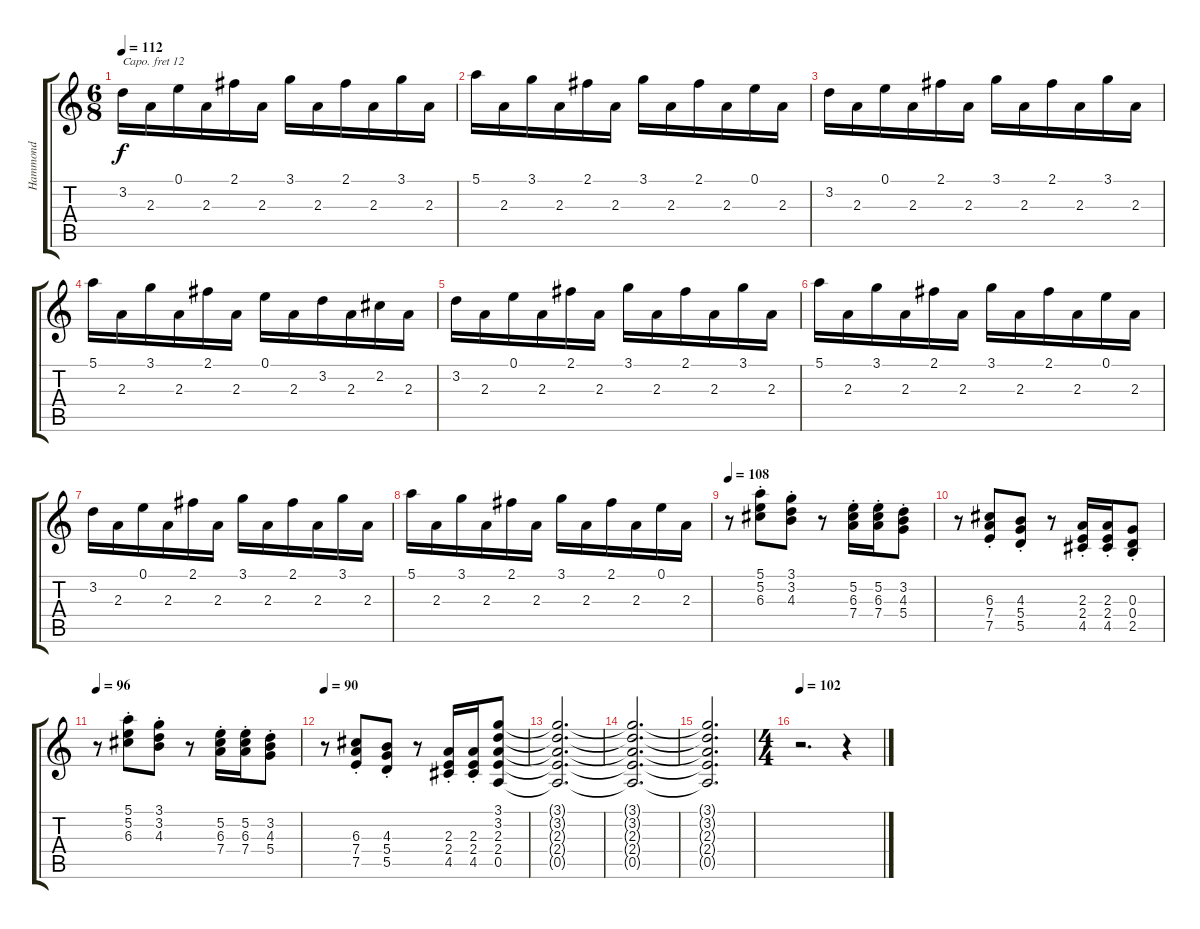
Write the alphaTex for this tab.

\track ("Hammond" "Hammond") {instrument drawbarorgan}
\staff {score tabs}
\capo 12
\tuning (E4 B3 G3 D3 A2 E2) {hide}
\ts (6 8)
\tempo 112
\clef g2
\ks c
3.2.16{dy f} 2.3.16 0.1.16 2.3.16 2.1.16 2.3.16 3.1.16 2.3.16 2.1.16 2.3.16 3.1.16 2.3.16 |
5.1.16 2.3.16 3.1.16 2.3.16 2.1.16 2.3.16 3.1.16 2.3.16 2.1.16 2.3.16 0.1.16 2.3.16 |
3.2.16 2.3.16 0.1.16 2.3.16 2.1.16 2.3.16 3.1.16 2.3.16 2.1.16 2.3.16 3.1.16 2.3.16 |
5.1.16 2.3.16 3.1.16 2.3.16 2.1.16 2.3.16 0.1.16 2.3.16 3.2.16 2.3.16 2.2.16 2.3.16 |
3.2.16 2.3.16 0.1.16 2.3.16 2.1.16 2.3.16 3.1.16 2.3.16 2.1.16 2.3.16 3.1.16 2.3.16 |
5.1.16 2.3.16 3.1.16 2.3.16 2.1.16 2.3.16 3.1.16 2.3.16 2.1.16 2.3.16 0.1.16 2.3.16 |
3.2.16 2.3.16 0.1.16 2.3.16 2.1.16 2.3.16 3.1.16 2.3.16 2.1.16 2.3.16 3.1.16 2.3.16 |
5.1.16 2.3.16 3.1.16 2.3.16 2.1.16 2.3.16 3.1.16 2.3.16 2.1.16 2.3.16 0.1.16 2.3.16 |
\tempo 108
r.8 (5.1 5.2 6.3{st}).8 (3.1 3.2 4.3{st}).8 r.8 (5.2 6.3{st} 7.4).16 (5.2 6.3{st} 7.4).16 (3.2 4.3{st} 5.4).8 |
r.8 (6.3{st} 7.4 7.5).8 (4.3{st} 5.4 5.5).8 r.8 (2.3{st} 2.4 4.5).16 (2.3{st} 2.4 4.5).16 (0.3{st} 0.4 2.5).8 |
\tempo 96
r.8 (5.1 5.2 6.3{st}).8 (3.1 3.2 4.3{st}).8 r.8 (5.2 6.3{st} 7.4).16 (5.2 6.3{st} 7.4).16 (3.2 4.3{st} 5.4).8 |
\tempo 90
r.8 (6.3{st} 7.4 7.5).8 (4.3{st} 5.4 5.5).8 r.8 (2.3{st} 2.4 4.5).16 (2.3{st} 2.4 4.5).16 (3.1 3.2 2.3 2.4 0.5).8 |
(3.1{t} 3.2{t} 2.3{t} 2.4{t} 0.5{t}).2{d} |
(3.1{t} 3.2{t} 2.3{t} 2.4{t} 0.5{t}).2{d} |
(3.1{t} 3.2{t} 2.3{t} 2.4{t} 0.5{t}).2{d} |
\ts (4 4)
\tempo 102
r.2{d} r.4
